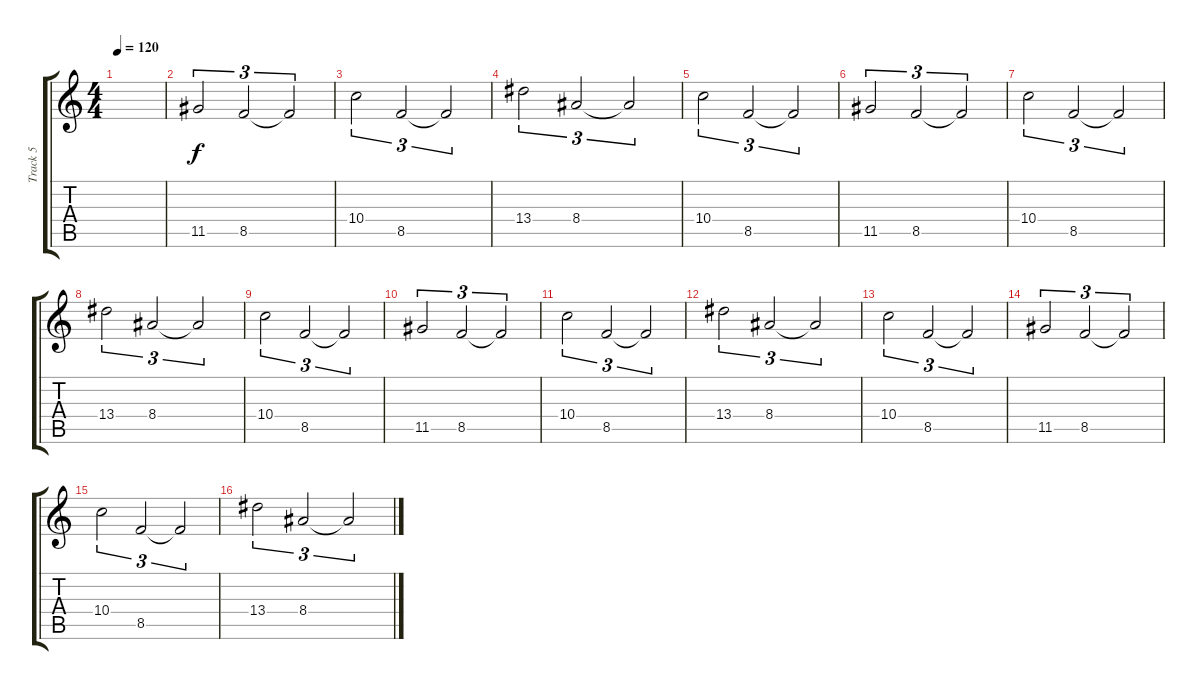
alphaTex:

\track ("Track 5" "Track 5") {instrument overdrivenguitar}
\staff {score tabs}
\tuning (E4 B3 G3 D3 A2 D2) {hide}
\ts (4 4)
\tempo 120
\clef g2
\ks c
|
11.5.2{tu (3 2)} 8.5.2{tu (3 2)} 8.5{t}.2{tu (3 2)} |
10.4.2{tu (3 2)} 8.5.2{tu (3 2)} 8.5{t}.2{tu (3 2)} |
13.4.2{tu (3 2)} 8.4.2{tu (3 2)} 8.4{t}.2{tu (3 2)} |
10.4.2{tu (3 2)} 8.5.2{tu (3 2)} 8.5{t}.2{tu (3 2)} |
11.5.2{tu (3 2)} 8.5.2{tu (3 2)} 8.5{t}.2{tu (3 2)} |
10.4.2{tu (3 2)} 8.5.2{tu (3 2)} 8.5{t}.2{tu (3 2)} |
13.4.2{tu (3 2)} 8.4.2{tu (3 2)} 8.4{t}.2{tu (3 2)} |
10.4.2{tu (3 2)} 8.5.2{tu (3 2)} 8.5{t}.2{tu (3 2)} |
11.5.2{tu (3 2)} 8.5.2{tu (3 2)} 8.5{t}.2{tu (3 2)} |
10.4.2{tu (3 2)} 8.5.2{tu (3 2)} 8.5{t}.2{tu (3 2)} |
13.4.2{tu (3 2)} 8.4.2{tu (3 2)} 8.4{t}.2{tu (3 2)} |
10.4.2{tu (3 2)} 8.5.2{tu (3 2)} 8.5{t}.2{tu (3 2)} |
11.5.2{tu (3 2)} 8.5.2{tu (3 2)} 8.5{t}.2{tu (3 2)} |
10.4.2{tu (3 2)} 8.5.2{tu (3 2)} 8.5{t}.2{tu (3 2)} |
13.4.2{tu (3 2)} 8.4.2{tu (3 2)} 8.4{t}.2{tu (3 2)}
